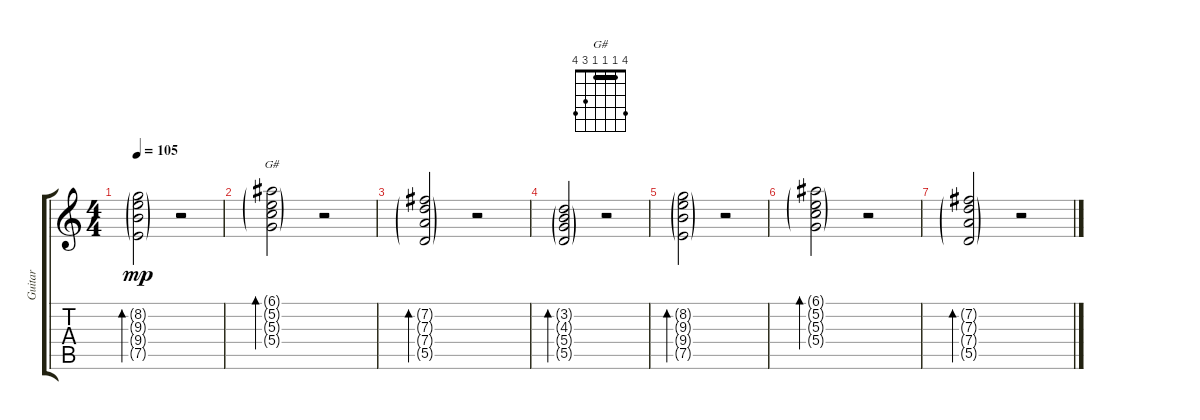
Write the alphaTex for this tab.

\track ("Guitar" "Guitar") {instrument electricguitarclean}
\staff {score tabs}
\tuning (E4 B3 G3 D3 A2 E2) {hide}
\chord ("G#" 4 1 1 1 3 4) {barre 1}
\ts (4 4)
\tempo 105
\clef g2
\ks c
(8.2{g} 9.3{g} 9.4{g} 7.5{g}).2{bd 240 dy mp} r.2 |
(6.1{g} 5.2{g} 5.3{g} 5.4{g}).2{bd 240 ch "G#"} r.2 |
(7.2{g} 7.3{g} 7.4{g} 5.5{g}).2{bd 240} r.2 |
(3.2{g} 4.3{g} 5.4{g} 5.5{g}).2{bd 240} r.2 |
(8.2{g} 9.3{g} 9.4{g} 7.5{g}).2{bd 240} r.2 |
(6.1{g} 5.2{g} 5.3{g} 5.4{g}).2{bd 240} r.2 |
(7.2{g} 7.3{g} 7.4{g} 5.5{g}).2{bd 240} r.2
